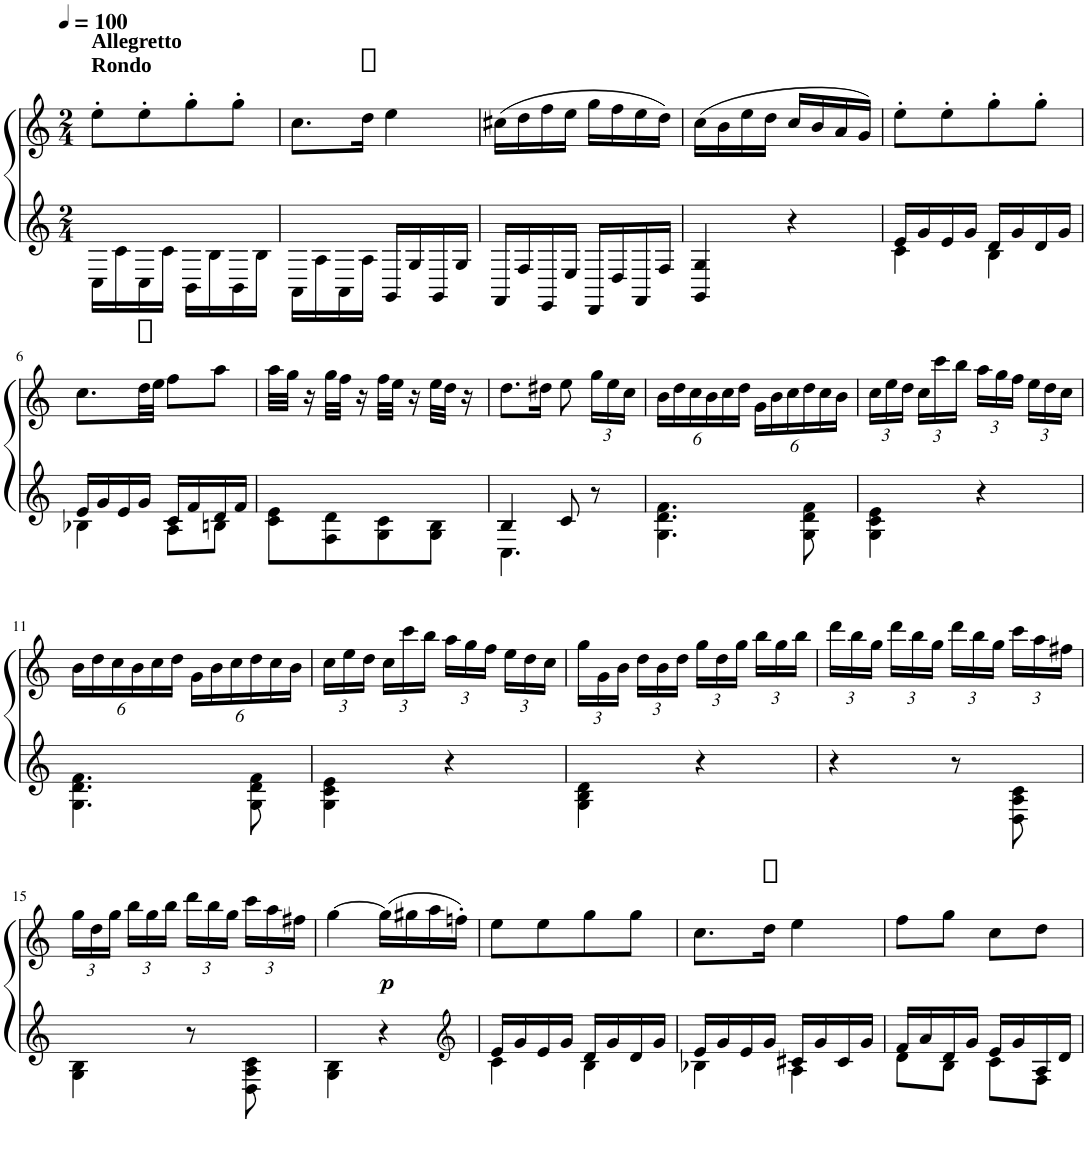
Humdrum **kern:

**kern	**kern	**dynam
*part1	*part1	*part1
*staff2	*staff1	*staff1/2
*I"Piano	*	*
*I'Pno.	*	*
*clefG2	*clefG2	*
*k[]	*k[]	*
*M2/4	*M2/4	*
*MM100	*MM100	*
=1	=1	=1
!	!LO:TX:a:B:t=Rondo	!
!	!LO:TX:a:B:t=Allegretto	!
16C\LL	8ee'\L	.
16c\	.	.
16C\	8ee'\	.
16c\JJ	.	.
16BB\LL	8gg'\	.
16B\	.	.
16BB\	8gg'\J	.
16B\JJ	.	.
=2	=2	=2
16AA\LL	8.cc\L	.
16A\	.	.
16AA\	.	.
16A\JJ	16dd\Jk	.
16GG/LL	4ee\	.
16G/	.	.
16GG/	.	.
16G/JJ	.	.
=3	=3	=3
16FF/LL	(16cc#X\LL	.
16F/	16dd\	.
16EE/	16ff\	.
16E/JJ	16ee\JJ	.
16DD/LL	16gg\LL	.
16D/	16ff\	.
16FF/	16ee\	.
16F/JJ	16dd\JJ)	.
=4	=4	=4
4GG/ 4G/	(16cc\LL	.
.	16b\	.
.	16ee\	.
.	16dd\JJ	.
4r	16cc/LL	.
.	16b/	.
.	16a/	.
.	16g/JJ)	.
=5	=5	=5
*^	*	*
16e/LL	4c\	8ee'\L	.
16g/	.	.	.
16e/	.	8ee'\	.
16g/JJ	.	.	.
16d/LL	4B\	8gg'\	.
16g/	.	.	.
16d/	.	8gg'\J	.
16g/JJ	.	.	.
!!LO:LB:g=z
=6	=6	=6	=6
16e/LL	4B-X\	8.cc\L	.
16g/	.	.	.
16e/	.	.	.
16g/JJ	.	32dd\LL	.
.	.	32ee\JJJ	.
16c/LL	8A\L	8ff\L	.
16f/	.	.	.
16d/	8Bn\J	8aa\J	.
16f/JJ	.	.	.
*v	*v	*	*
=7	=7	=7
8c\ 8e\L	32aa\LLL	.
.	32gg\JJJ	.
.	16r	.
8F\ 8d\	32gg\LLL	.
.	32ff\JJJ	.
.	16r	.
8G\ 8c\	32ff\LLL	.
.	32ee\JJJ	.
.	16r	.
8G\ 8B\J	32ee\LLL	.
.	32dd\JJJ	.
.	16r	.
=8	=8	=8
*^	*	*
4B/	4.C\	8.dd\L	.
.	.	16dd#X\Jk	.
8c/	.	8ee\	.
*	*	*Xbrackettup	*
8r	8ryy	24gg\LL	.
.	.	24ee\	.
.	.	24cc\JJ	.
*v	*v	*	*
=9	=9	=9
4.G\ 4.d\ 4.f\	24b\LL	.
.	24dd\	.
.	24cc\	.
.	24b\	.
.	24cc\	.
.	24dd\JJ	.
.	24g\LL	.
.	24b\	.
.	24cc\	.
8G\ 8d\ 8f\	24dd\	.
.	24cc\	.
.	24b\JJ	.
=10	=10	=10
4G\ 4c\ 4e\	24cc\LL	.
.	24ee\	.
.	24dd\JJ	.
.	24cc\LL	.
.	24ccc\	.
.	24bb\JJ	.
4r	24aa\LL	.
.	24gg\	.
.	24ff\JJ	.
.	24ee\LL	.
.	24dd\	.
.	24cc\JJ	.
!!LO:LB:g=z
=11	=11	=11
4.G\ 4.d\ 4.f\	24b\LL	.
.	24dd\	.
.	24cc\	.
.	24b\	.
.	24cc\	.
.	24dd\JJ	.
.	24g\LL	.
.	24b\	.
.	24cc\	.
8G\ 8d\ 8f\	24dd\	.
.	24cc\	.
.	24b\JJ	.
=12	=12	=12
4G\ 4c\ 4e\	24cc\LL	.
.	24ee\	.
.	24dd\JJ	.
.	24cc\LL	.
.	24ccc\	.
.	24bb\JJ	.
4r	24aa\LL	.
.	24gg\	.
.	24ff\JJ	.
.	24ee\LL	.
.	24dd\	.
.	24cc\JJ	.
=13	=13	=13
4G\ 4B\ 4d\	24gg\LL	.
.	24g\	.
.	24b\JJ	.
.	24dd\LL	.
.	24b\	.
.	24dd\JJ	.
4r	24gg\LL	.
.	24dd\	.
.	24gg\JJ	.
.	24bb\LL	.
.	24gg\	.
.	24bb\JJ	.
=14	=14	=14
4r	24ddd\LL	.
.	24bb\	.
.	24gg\JJ	.
.	24ddd\LL	.
.	24bb\	.
.	24gg\JJ	.
8r	24ddd\LL	.
.	24bb\	.
.	24gg\JJ	.
8D\ 8A\ 8c\	24ccc\LL	.
.	24aa\	.
.	24ff#X\JJ	.
!!LO:LB:g=z
=15	=15	=15
4G\ 4B\	24gg\LL	.
.	24dd\	.
.	24gg\JJ	.
.	24bb\LL	.
.	24gg\	.
.	24bb\JJ	.
8r	24ddd\LL	.
.	24bb\	.
.	24gg\JJ	.
8D\ 8A\ 8c\	24ccc\LL	.
.	24aa\	.
.	24ff#X\JJ	.
=16	=16	=16
4G\ 4B\	[4gg\	.
!	!	!LO:DY:b
4r	(16gg\LL]	p
.	16gg#X\	.
.	16aa\	.
*clefG2	*	*
.	16ffn'\JJ)	.
=17	=17	=17
*^	*	*
16e/LL	4c\	8ee\L	.
16g/	.	.	.
16e/	.	8ee\	.
16g/JJ	.	.	.
16d/LL	4B\	8gg\	.
16g/	.	.	.
16d/	.	8gg\J	.
16g/JJ	.	.	.
=18	=18	=18	=18
16e/LL	4B-X\	8.cc\L	.
16g/	.	.	.
16e/	.	.	.
16g/JJ	.	16dd\Jk	.
16c#X/LL	4A\	4ee\	.
16g/	.	.	.
16c#/	.	.	.
16g/JJ	.	.	.
=19	=19	=19	=19
16f/LL	8d\L	8ff\L	.
16a/	.	.	.
16d/	8B\J	8gg\J	.
16g/JJ	.	.	.
16e/LL	8c\L	8cc\L	.
16g/	.	.	.
16A/	8F\J	8dd\J	.
16d/JJ	.	.	.
*v	*v	*	*
=	=	=
*-	*-	*-
